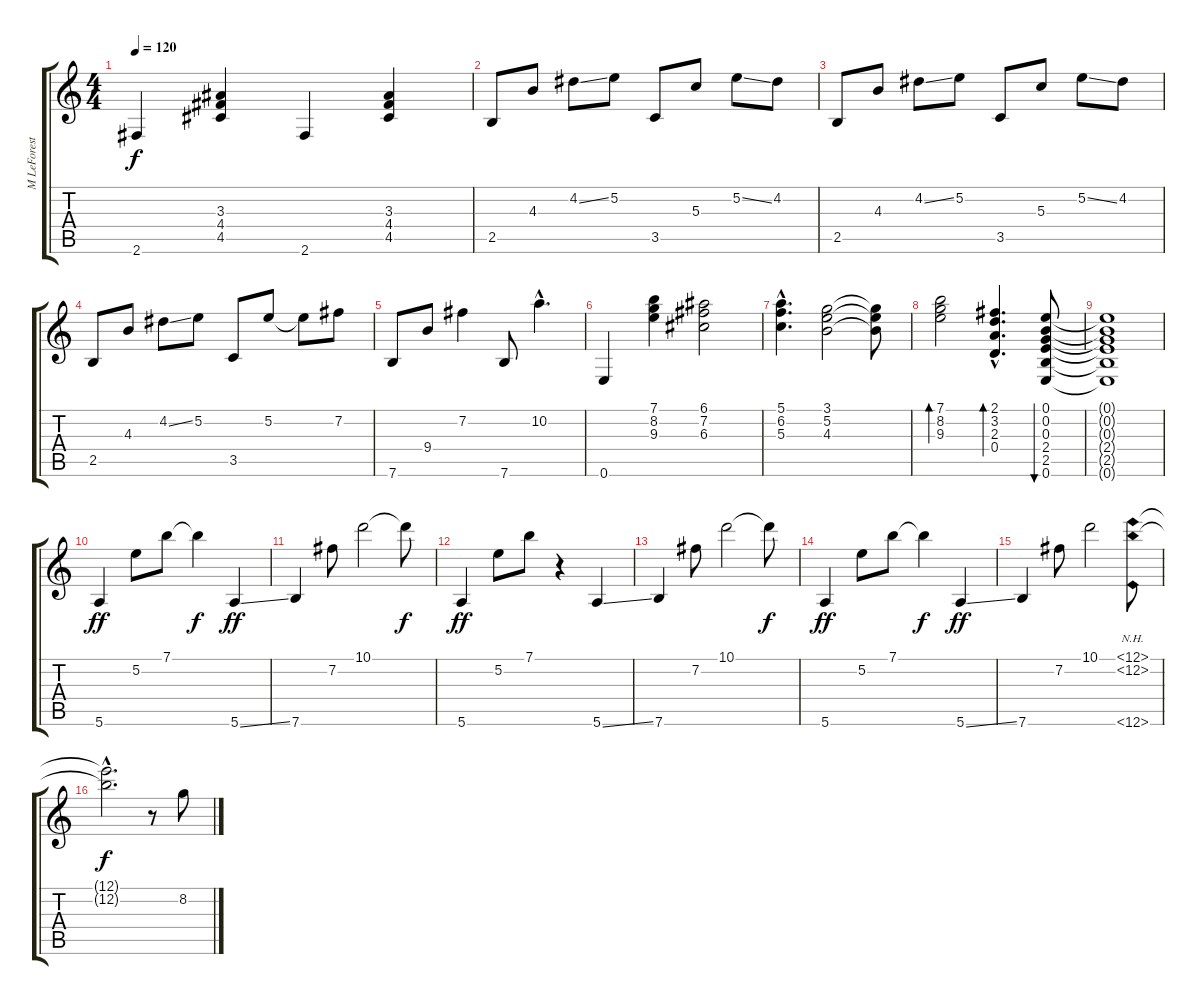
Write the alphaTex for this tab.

\track ("M LeForestier" "M LeForest") {instrument acousticguitarsteel}
\staff {score tabs}
\tuning (E4 B3 G3 D3 A2 E2) {hide}
\ts (4 4)
\tempo 120
\clef g2
\ks c
2.6.4{dy f} (3.3 4.4 4.5).4 2.6.4 (3.3 4.4 4.5).4 |
2.5.8 4.3.8 4.2{ss}.8 5.2.8 3.5.8 5.3.8 5.2{ss}.8 4.2.8 |
2.5.8 4.3.8 4.2{ss}.8 5.2.8 3.5.8 5.3.8 5.2{ss}.8 4.2.8 |
2.5.8 4.3.8 4.2{ss}.8 5.2.8 3.5.8 5.2.8 5.2{t}.8 7.2.8 |
7.6.8 9.4.8 7.2.4 7.6.8 10.2{hac}.4{d} |
0.6.4 (7.1 8.2 9.3).4 (6.1 7.2 6.3).2 |
(5.1{hac} 6.2{hac} 5.3{hac}).4{d} (3.1 5.2 4.3).2 (3.1{t} 5.2{t} 4.3{t}).8 |
(7.1 8.2 9.3).2{bd 60} (2.1{hac} 3.2{hac} 2.3{hac} 0.4{hac}).4{d bd 60} (0.1 0.2 0.3 2.4 2.5 0.6).8{bu 60} |
(0.1{t} 0.2{t} 0.3{t} 2.4{t} 2.5{t} 0.6{t}).1 |
5.6.4{dy ff} 5.2.8 7.1.8 7.1{t}.4{dy f} 5.6{ss}.4{dy ff} |
7.6.4 7.2.8 10.1.2 10.1{t}.8{dy f} |
5.6.4{dy ff} 5.2.8 7.1.8 r.4 5.6{ss}.4 |
7.6.4 7.2.8 10.1.2 10.1{t}.8{dy f} |
5.6.4{dy ff} 5.2.8 7.1.8 7.1{t}.4{dy f} 5.6{ss}.4{dy ff} |
7.6.4 7.2.8 10.1.2 (12.1{nh} 12.2{nh} 12.6{nh}).8 |
(12.1{hac t} 12.2{hac t}).2{d dy f} r.8 8.2.8
